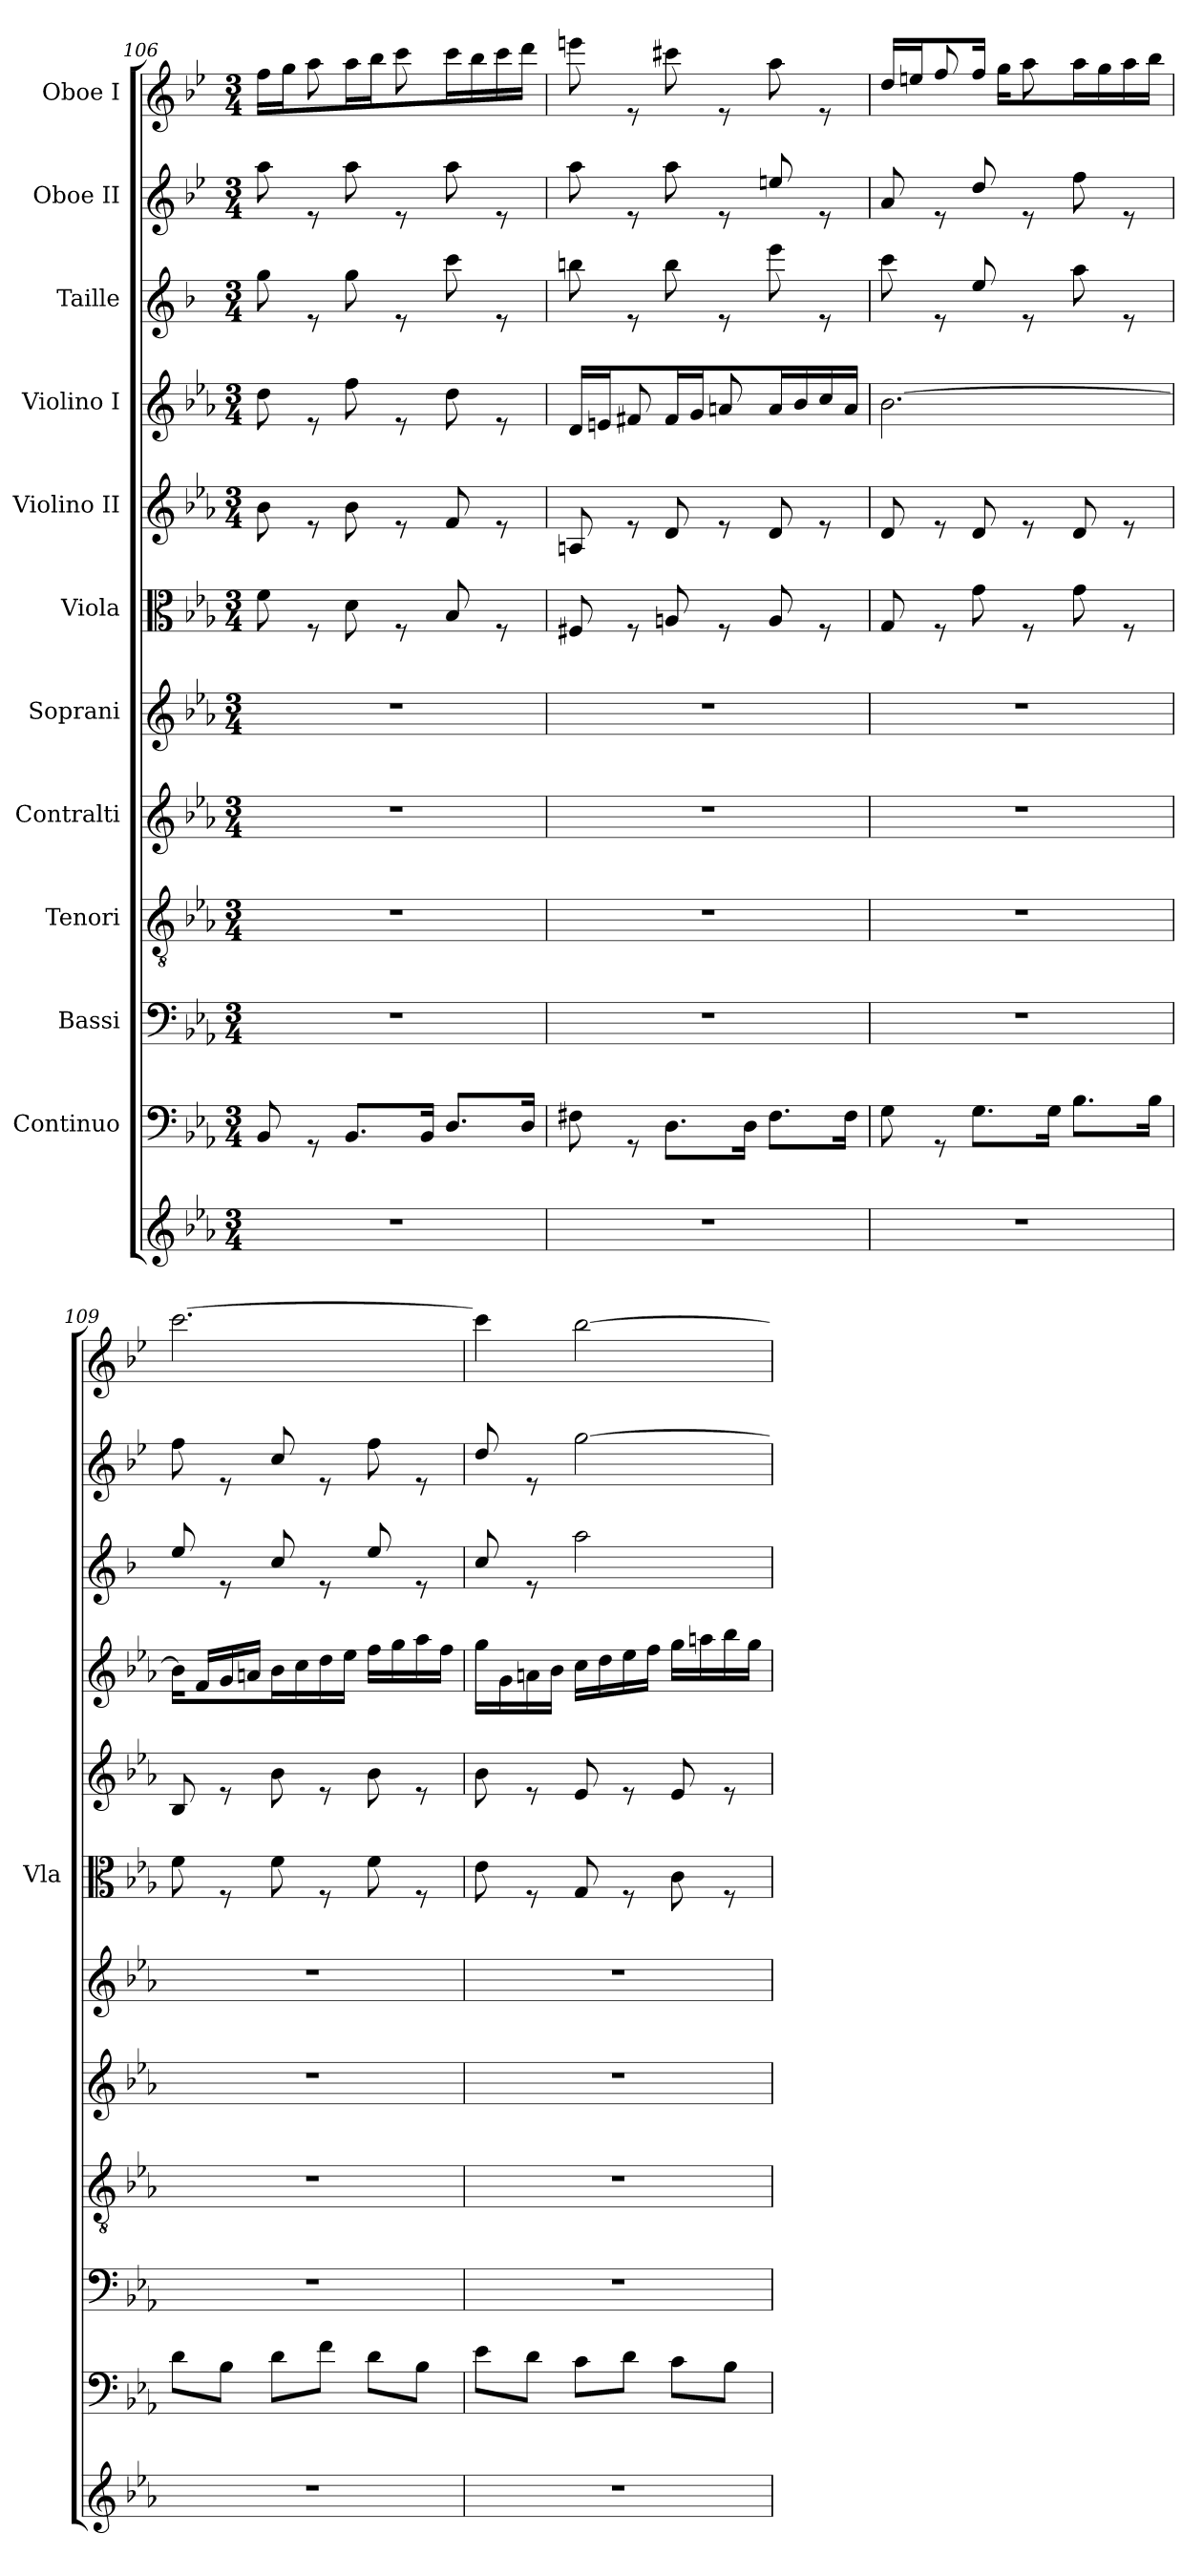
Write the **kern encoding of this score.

**kern	**kern	**kern	**kern	**kern	**kern	**kern	**kern	**kern	**kern	**kern	**kern
*part12	*part11	*part10	*part9	*part8	*part7	*part6	*part5	*part4	*part3	*part2	*part1
*staff12	*staff11	*staff10	*staff9	*staff8	*staff7	*staff6	*staff5	*staff4	*staff3	*staff2	*staff1
*	*I"Continuo	*I"Bassi	*I"Tenori	*I"Contralti	*I"Soprani	*I"Viola	*I"Violino II	*I"Violino I	*I"Taille	*I"Oboe II	*I"Oboe I
*	*	*	*	*	*	*I'Vla	*	*	*	*	*
*clefG2	*clefF4	*clefF4	*clefGv2	*clefG2	*clefG2	*clefC3	*clefG2	*clefG2	*clefG2	*clefG2	*clefG2
*	*	*	*	*	*	*	*	*	*ITrd4c7	*ITrd4c7	*ITrd4c7
*k[b-e-a-]	*k[b-e-a-]	*k[b-e-a-]	*k[b-e-a-]	*k[b-e-a-]	*k[b-e-a-]	*k[b-e-a-]	*k[b-e-a-]	*k[b-e-a-]	*k[b-e-]	*k[b-e-a-]	*k[b-e-a-]
*E-:	*E-:	*E-:	*E-:	*E-:	*E-:	*E-:	*E-:	*E-:	*B-:	*E-:	*E-:
*M3/4	*M3/4	*M3/4	*M3/4	*M3/4	*M3/4	*M3/4	*M3/4	*M3/4	*M3/4	*M3/4	*M3/4
=106	=106	=106	=106	=106	=106	=106	=106	=106	=106	=106	=106
*	*	*	*	*	*	*	*	*	*	*	*^
2.r	8BB-/	2.r	2.r	2.r	2.r	8f\	8b-\	8dd\	8cc\	8dd\	16b-\LL	8ryy
.	.	.	.	.	.	.	.	.	.	.	16cc\	.
.	8rGG	.	.	.	.	8rF	8re	8re	8re	8re	8ryy	8dd\
.	8.BB-/L	.	.	.	.	8d\	8b-\	8ff\	8cc\	8dd\	16dd\	8ryy
.	.	.	.	.	.	.	.	.	.	.	16ee-\	.
.	.	.	.	.	.	8rF	8re	8re	8re	8re	8ryy	8ff\
.	16BB-/Jk	.	.	.	.	.	.	.	.	.	.	.
.	8.D/L	.	.	.	.	8B-/	8f/	8dd\	8ff\	8dd\	16ff\	4ryy
.	.	.	.	.	.	.	.	.	.	.	16ee-\	.
.	.	.	.	.	.	8rF	8re	8re	8re	8re	16ff\	.
.	16D/Jk	.	.	.	.	.	.	.	.	.	16gg\JJ	.
*	*	*	*	*	*	*	*	*	*	*	*v	*v
!!LO:LB:g=z
=107	=107	=107	=107	=107	=107	=107	=107	=107	=107	=107	=107
*	*	*	*	*	*	*	*	*^	*	*	*
2.r	8F#X\	2.r	2.r	2.r	2.r	8F#X/	8An/	16d/LL	8ryy	8een\	8dd\	8aan\
.	.	.	.	.	.	.	.	16en/	.	.	.	.
.	8rGG	.	.	.	.	8rF	8rd	8ryy	8f#X/	8re	8re	8re
.	8.D\L	.	.	.	.	8An/	8d/	16f#/	8ryy	8ee\	8dd\	8ff#X\
.	.	.	.	.	.	.	.	16g/	.	.	.	.
.	.	.	.	.	.	8rF	8re	8ryy	8an/	8re	8re	8re
.	16D\Jk	.	.	.	.	.	.	.	.	.	.	.
.	8.F#\L	.	.	.	.	8A/	8d/	16a/	4ryy	8aa\	8an/	8dd\
.	.	.	.	.	.	.	.	16b-/	.	.	.	.
.	.	.	.	.	.	8rF	8re	16cc/	.	8re	8re	8re
.	16F#\Jk	.	.	.	.	.	.	16a/JJ	.	.	.	.
*	*	*	*	*	*	*	*	*v	*v	*	*	*
=108	=108	=108	=108	=108	=108	=108	=108	=108	=108	=108	=108
*	*	*	*	*	*	*	*	*	*	*	*^
*	*	*	*	*	*	*	*	*	*	*	*	*^
2.r	8G\	2.r	2.r	2.r	2.r	8G/	8d/	[2.b-\	8ff\	8d/	16g/LL	8ryy	4.ryy
.	.	.	.	.	.	.	.	.	.	.	16an/	.	.
.	8rGG	.	.	.	.	8rF	8re	.	8re	8re	8ryy	8b-/	.
.	8.G\L	.	.	.	.	8g\	8d/	.	8a/	8g/	16b-/JJ	16ryy	.
.	.	.	.	.	.	.	.	.	.	.	4..ryy	16cc\LL	.
.	.	.	.	.	.	8rF	8re	.	8re	8re	.	8ryy	8dd\
.	16G\Jk	.	.	.	.	.	.	.	.	.	.	.	.
.	8.B-\L	.	.	.	.	8g\	8d/	.	8dd\	8b-\	.	16dd\	4ryy
.	.	.	.	.	.	.	.	.	.	.	.	16cc\	.
.	.	.	.	.	.	8rF	8re	.	8re	8re	.	16dd\	.
.	16B-\Jk	.	.	.	.	.	.	.	.	.	.	16ee-\JJ	.
*	*	*	*	*	*	*	*	*	*	*	*v	*v	*v
!!LO:PB:g=z
=109	=109	=109	=109	=109	=109	=109	=109	=109	=109	=109	=109
*	*	*	*	*	*	*	*	*^	*	*	*
2.r	8d\L	2.r	2.r	2.r	2.r	8f\	8B-/	16b-\LL]	16ryy	8a/	8b-\	[2.ff\
.	.	.	.	.	.	.	.	8.ryy	16f/LL	.	.	.
.	8B-\J	.	.	.	.	8rF	8re	.	16g/	8re	8re	.
.	.	.	.	.	.	.	.	.	16an/JJ	.	.	.
.	8d\L	.	.	.	.	8f\	8b-\	16b-\	4ryy	8f/	8f/	.
.	.	.	.	.	.	.	.	16cc\	.	.	.	.
.	8f\J	.	.	.	.	8rF	8re	16dd\	.	8re	8re	.
.	.	.	.	.	.	.	.	16ee-\JJ	.	.	.	.
.	8d\L	.	.	.	.	8f\	8b-\	4ryy	16ff\LL	8a/	8b-\	.
.	.	.	.	.	.	.	.	.	16gg\	.	.	.
.	8B-\J	.	.	.	.	8rF	8re	.	16aa-\	8re	8re	.
.	.	.	.	.	.	.	.	.	16ff\JJ	.	.	.
*	*	*	*	*	*	*	*	*v	*v	*	*	*
=110	=110	=110	=110	=110	=110	=110	=110	=110	=110	=110	=110
2.r	8e-\L	2.r	2.r	2.r	2.r	8e-\	8b-\	16gg\LL	8f/	8g/	4ff\]
.	.	.	.	.	.	.	.	16g\	.	.	.
.	8d\J	.	.	.	.	8rF	8re	16an\	8re	8re	.
.	.	.	.	.	.	.	.	16b-\JJ	.	.	.
.	8c\L	.	.	.	.	8G/	8e-/	16cc\LL	2dd\	[>2cc\	[2ee-\
.	.	.	.	.	.	.	.	16dd\	.	.	.
.	8d\J	.	.	.	.	8rF	8re	16ee-\	.	.	.
.	.	.	.	.	.	.	.	16ff\JJ	.	.	.
.	8c\L	.	.	.	.	8c\	8e-/	16gg\LL	.	.	.
.	.	.	.	.	.	.	.	16aan\	.	.	.
.	8B-\J	.	.	.	.	8rF	8re	16bb-\	.	.	.
.	.	.	.	.	.	.	.	16gg\JJ	.	.	.
=	=	=	=	=	=	=	=	=	=	=	=
*-	*-	*-	*-	*-	*-	*-	*-	*-	*-	*-	*-
